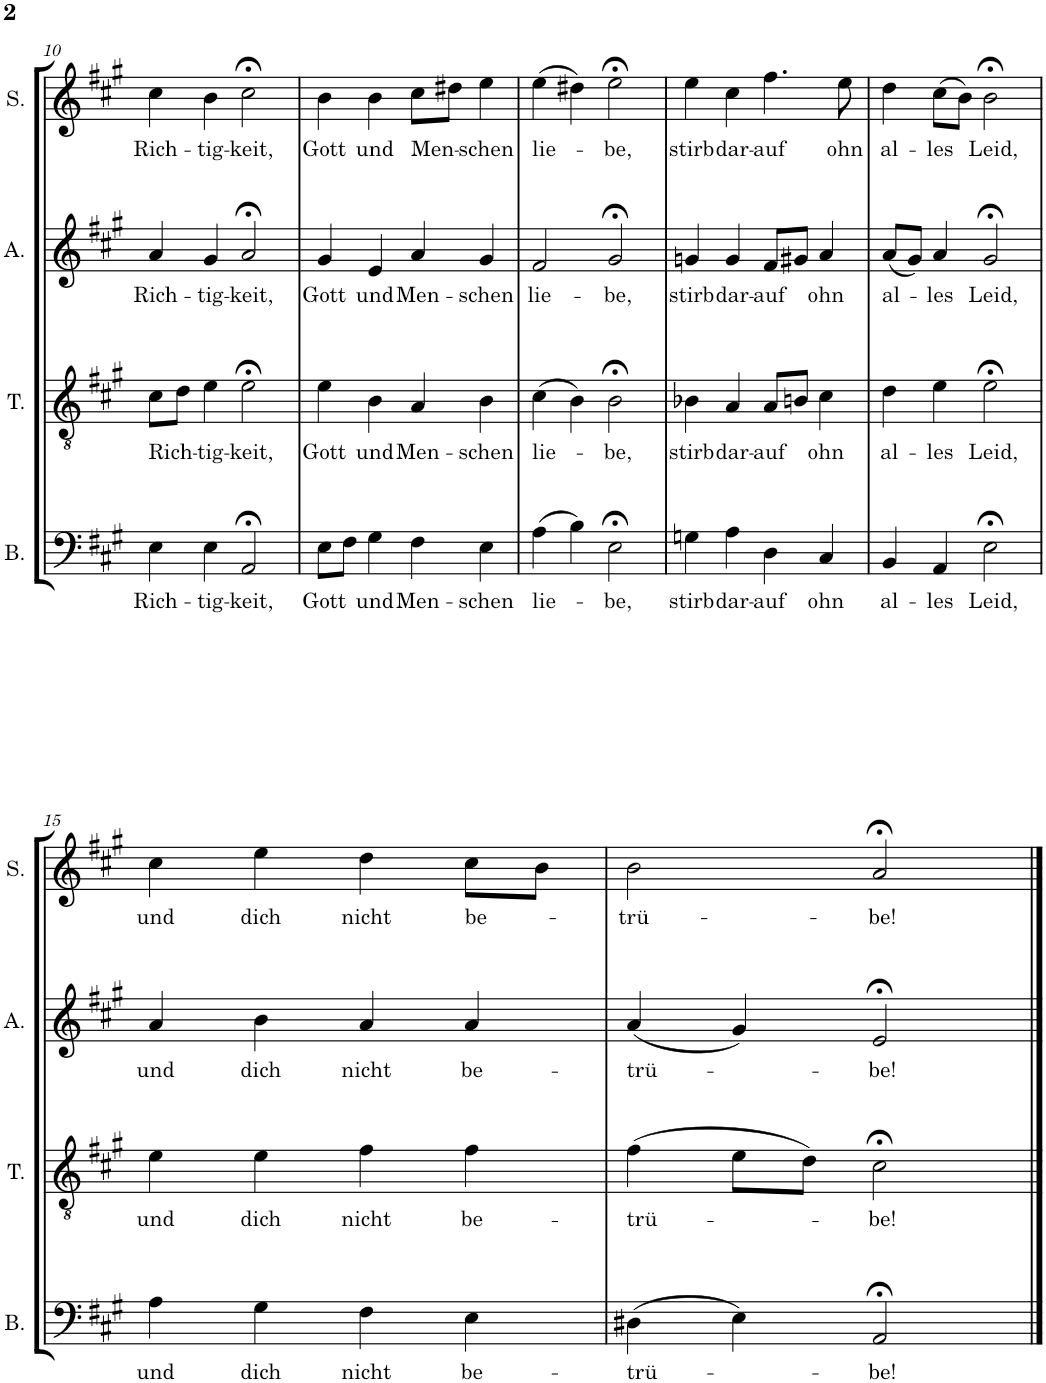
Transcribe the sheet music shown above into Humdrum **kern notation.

**kern	**text	**kern	**text	**kern	**text	**kern	**text
*part4	*part4	*part3	*part3	*part2	*part2	*part1	*part1
*staff4	*staff4	*staff3	*staff3	*staff2	*staff2	*staff1	*staff1
*I"Basso	*	*I"Tenore	*	*I"Alto	*	*I"Soprano	*
*I'B.	*	*I'T.	*	*I'A.	*	*I'S.	*
!!LO:PB:g=z
*clefF4	*	*clefGv2	*	*clefG2	*	*clefG2	*
*k[f#c#g#]	*	*k[f#c#g#]	*	*k[f#c#g#]	*	*k[f#c#g#]	*
*A:	*	*A:	*	*A:	*	*A:	*
*M4/4	*	*M4/4	*	*M4/4	*	*M4/4	*
=10	=10	=10	=10	=10	=10	=10	=10
!	!LO:LY:b	!	!LO:LY:b	!	!LO:LY:b	!	!LO:LY:b
4E\	Rich-	8c#\L	Rich-	4a/	Rich-	4cc#\	Rich-
.	.	8d\J	.	.	.	.	.
!	!LO:LY:b	!	!LO:LY:b	!	!LO:LY:b	!	!LO:LY:b
4E\	-tig-	4e\	-tig-	4g#/	-tig-	4b\	-tig-
!	!LO:LY:b	!	!LO:LY:b	!	!LO:LY:b	!	!LO:LY:b
2AA;</	-keit,	2e;<\	-keit,	2a;</	-keit,	2cc#;<\	-keit,
=11	=11	=11	=11	=11	=11	=11	=11
!	!LO:LY:b	!	!LO:LY:b	!	!LO:LY:b	!	!LO:LY:b
8E\L	Gott	4e\	Gott	4g#/	Gott	4b\	Gott
8F#\J	.	.	.	.	.	.	.
!	!LO:LY:b	!	!LO:LY:b	!	!LO:LY:b	!	!LO:LY:b
4G#\	und	4B\	und	4e/	und	4b\	und
!	!LO:LY:b	!	!LO:LY:b	!	!LO:LY:b	!	!LO:LY:b
4F#\	Men-	4A/	Men-	4a/	Men-	8cc#\L	Men-
.	.	.	.	.	.	8dd#X\J	.
!	!LO:LY:b	!	!LO:LY:b	!	!LO:LY:b	!	!LO:LY:b
4E\	-schen	4B\	-schen	4g#/	-schen	4ee\	-schen
=12	=12	=12	=12	=12	=12	=12	=12
!	!LO:LY:b	!	!LO:LY:b	!	!LO:LY:b	!	!LO:LY:b
(>4A\	lie-	(>4c#\	lie-	2f#/	lie-	(>4ee\	lie-
4B\)	.	4B\)	.	.	.	4dd#X\)	.
!	!LO:LY:b	!	!LO:LY:b	!	!LO:LY:b	!	!LO:LY:b
2E;<\	-be,	2B;<\	-be,	2g#;</	-be,	2ee;<\	-be,
=13	=13	=13	=13	=13	=13	=13	=13
!	!LO:LY:b	!	!LO:LY:b	!	!LO:LY:b	!	!LO:LY:b
4Gn\	stirb	4B-X\	stirb	4gn/	stirb	4ee\	stirb
!	!LO:LY:b	!	!LO:LY:b	!	!LO:LY:b	!	!LO:LY:b
4A\	dar-	4A/	dar-	4g/	dar-	4cc#\	dar-
!	!LO:LY:b	!	!LO:LY:b	!	!LO:LY:b	!	!LO:LY:b
4D\	-auf	8A/L	-auf	8f#/L	-auf	4.ff#\	-auf
.	.	8Bn/J	.	8g#X/J	.	.	.
!	!LO:LY:b	!	!LO:LY:b	!	!LO:LY:b	!	!
4C#/	ohn	4c#\	ohn	4a/	ohn	.	.
!	!	!	!	!	!	!	!LO:LY:b
.	.	.	.	.	.	8ee\	ohn
=14	=14	=14	=14	=14	=14	=14	=14
!	!LO:LY:b	!	!LO:LY:b	!	!LO:LY:b	!	!LO:LY:b
4BB/	al-	4d\	al-	(<8a/L	al-	4dd\	al-
.	.	.	.	8g#/J)	.	.	.
!	!LO:LY:b	!	!LO:LY:b	!	!LO:LY:b	!	!LO:LY:b
4AA/	-les	4e\	-les	4a/	-les	(>8cc#\L	-les
.	.	.	.	.	.	8b\J)	.
!	!LO:LY:b	!	!LO:LY:b	!	!LO:LY:b	!	!LO:LY:b
2E;<\	Leid,	2e;<\	Leid,	2g#;</	Leid,	2b;<\	Leid,
!!LO:LB:g=z
=15	=15	=15	=15	=15	=15	=15	=15
!	!LO:LY:b	!	!LO:LY:b	!	!LO:LY:b	!	!LO:LY:b
4A\	und	4e\	und	4a/	und	4cc#\	und
!	!LO:LY:b	!	!LO:LY:b	!	!LO:LY:b	!	!LO:LY:b
4G#\	dich	4e\	dich	4b\	dich	4ee\	dich
!	!LO:LY:b	!	!LO:LY:b	!	!LO:LY:b	!	!LO:LY:b
4F#\	nicht	4f#\	nicht	4a/	nicht	4dd\	nicht
!	!LO:LY:b	!	!LO:LY:b	!	!LO:LY:b	!	!LO:LY:b
4E\	be-	4f#\	be-	4a/	be-	8cc#\L	be-
.	.	.	.	.	.	8b\J	.
=16	=16	=16	=16	=16	=16	=16	=16
!	!LO:LY:b	!	!LO:LY:b	!	!LO:LY:b	!	!LO:LY:b
(>4D#X\	-trü-	(>4f#\	-trü-	(<4a/	-trü-	2b\	-trü-
4E\)	.	8e\L	.	4g#/)	.	.	.
.	.	8d\J)	.	.	.	.	.
!	!LO:LY:b	!	!LO:LY:b	!	!LO:LY:b	!	!LO:LY:b
2AA;</	-be!	2c#;<\	-be!	2e;</	-be!	2a;</	-be!
==	==	==	==	==	==	==	==
*-	*-	*-	*-	*-	*-	*-	*-
